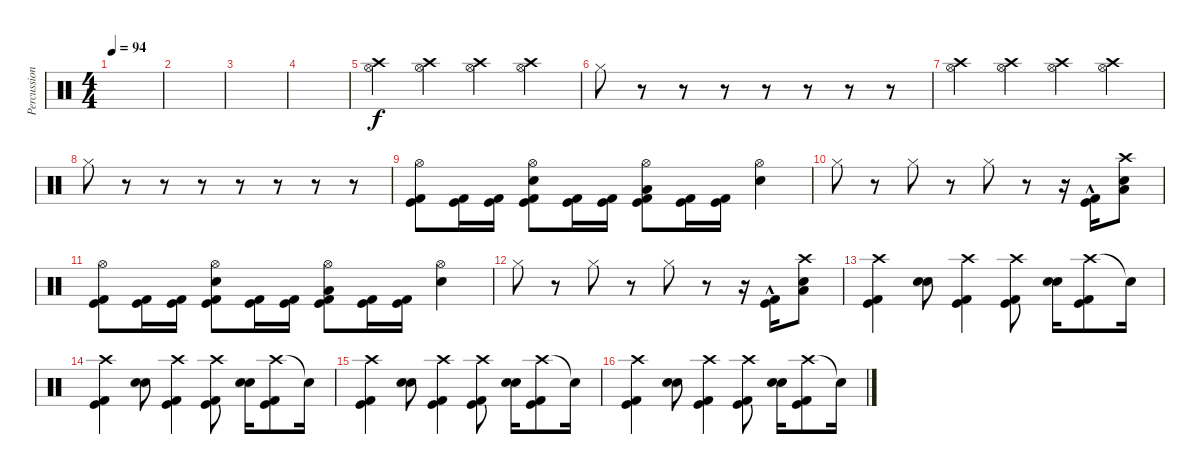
\track ("Percussion" "Percussion") {instrument percussion}
\staff {score}
\articulation defaults
\ts (4 4)
\tempo 94
\clef neutral
\ks c
|
|
|
|
("Crash high (hit)" "Hi-Hat (open)").4 ("Crash high (hit)" "Hi-Hat (open)").4 ("Crash high (hit)" "Hi-Hat (open)").4 ("Crash high (hit)" "Hi-Hat (open)").4 |
"Hi-Hat (closed)".8 r.8 r.8 r.8 r.8 r.8 r.8 r.8 |
("Crash high (hit)" "Hi-Hat (open)").4 ("Crash high (hit)" "Hi-Hat (open)").4 ("Crash high (hit)" "Hi-Hat (open)").4 ("Crash high (hit)" "Hi-Hat (open)").4 |
"Hi-Hat (closed)".8 r.8 r.8 r.8 r.8 r.8 r.8 r.8 |
("Hi-Hat (open)" "Kick (hit) 2" "Kick (hit)").8 ("Kick (hit) 2" "Kick (hit)").16 ("Kick (hit) 2" "Kick (hit)").16 ("Hi-Hat (open)" "Snare (hit) 2" "Kick (hit) 2" "Kick (hit)").8 ("Kick (hit) 2" "Kick (hit)").16 ("Kick (hit) 2" "Kick (hit)").16 ("Hi-Hat (open)" "Low Floor Tom (hit)" "Kick (hit) 2" "Kick (hit)").8 ("Kick (hit) 2" "Kick (hit)").16 ("Kick (hit) 2" "Kick (hit)").16 ("Hi-Hat (open)" "Snare (hit) 2").4 |
"Hi-Hat (closed)".8 r.8 "Hi-Hat (closed)".8 r.8 "Hi-Hat (closed)".8 r.8 r.16 ("Kick (hit) 2" "Kick (hit)"{hac}).16 ("Crash high (hit)" "Snare (hit) 2" "Low Floor Tom (hit)").8 |
("Hi-Hat (open)" "Kick (hit) 2" "Kick (hit)").8 ("Kick (hit) 2" "Kick (hit)").16 ("Kick (hit) 2" "Kick (hit)").16 ("Hi-Hat (open)" "Snare (hit) 2" "Kick (hit) 2" "Kick (hit)").8 ("Kick (hit) 2" "Kick (hit)").16 ("Kick (hit) 2" "Kick (hit)").16 ("Hi-Hat (open)" "Low Floor Tom (hit)" "Kick (hit) 2" "Kick (hit)").8 ("Kick (hit) 2" "Kick (hit)").16 ("Kick (hit) 2" "Kick (hit)").16 ("Hi-Hat (open)" "Snare (hit) 2").4 |
"Hi-Hat (closed)".8 r.8 "Hi-Hat (closed)".8 r.8 "Hi-Hat (closed)".8 r.8 r.16 ("Kick (hit) 2" "Kick (hit)"{hac}).16 ("Crash high (hit)" "Snare (hit) 2" "Low Floor Tom (hit)").8 |
("Crash high (hit)" "Kick (hit) 2" "Kick (hit)").4 ("Snare (hit) 2" "Snare (hit) 2").8 ("Crash high (hit)" "Kick (hit) 2" "Kick (hit)").4 ("Crash high (hit)" "Kick (hit) 2" "Kick (hit)").8 ("Snare (hit) 2" "Snare (hit) 2").16 ("Crash high (hit)" "Kick (hit) 2" "Kick (hit)").8 "Snare (hit)"{t}.16 |
("Crash high (hit)" "Kick (hit) 2" "Kick (hit)").4 ("Snare (hit) 2" "Snare (hit) 2").8 ("Crash high (hit)" "Kick (hit) 2" "Kick (hit)").4 ("Crash high (hit)" "Kick (hit) 2" "Kick (hit)").8 ("Snare (hit) 2" "Snare (hit) 2").16 ("Crash high (hit)" "Kick (hit) 2" "Kick (hit)").8 "Snare (hit)"{t}.16 |
("Crash high (hit)" "Kick (hit) 2" "Kick (hit)").4 ("Snare (hit) 2" "Snare (hit) 2").8 ("Crash high (hit)" "Kick (hit) 2" "Kick (hit)").4 ("Crash high (hit)" "Kick (hit) 2" "Kick (hit)").8 ("Snare (hit) 2" "Snare (hit) 2").16 ("Crash high (hit)" "Kick (hit) 2" "Kick (hit)").8 "Snare (hit)"{t}.16 |
("Crash high (hit)" "Kick (hit) 2" "Kick (hit)").4 ("Snare (hit) 2" "Snare (hit) 2").8 ("Crash high (hit)" "Kick (hit) 2" "Kick (hit)").4 ("Crash high (hit)" "Kick (hit) 2" "Kick (hit)").8 ("Snare (hit) 2" "Snare (hit) 2").16 ("Crash high (hit)" "Kick (hit) 2" "Kick (hit)").8 "Snare (hit)"{t}.16
